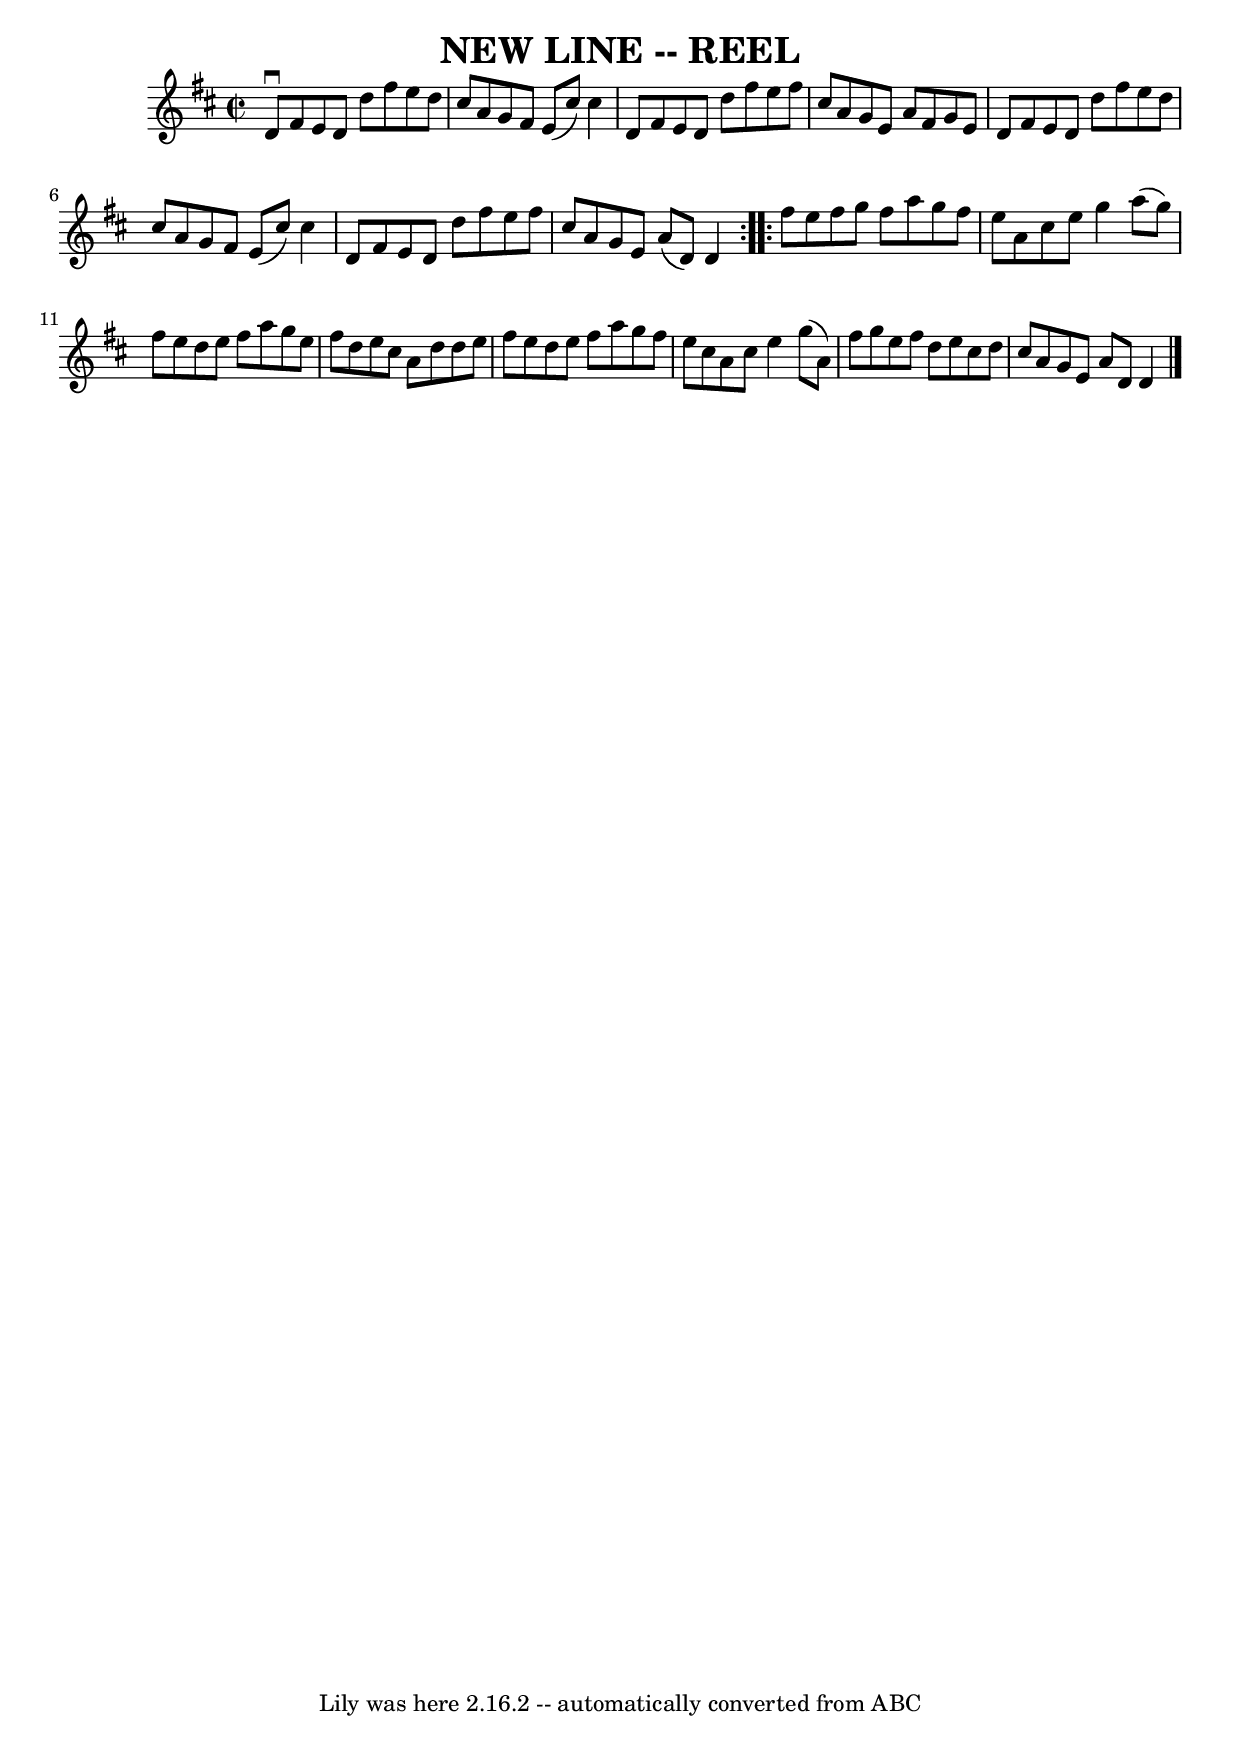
\version "2.16.2"
\include "Mammoth.ily"
\header {
  %% book = "Ryan's Mammoth Collection of Fiddle Tunes"
  crossRefNumber = "1"
  footnotes = ""
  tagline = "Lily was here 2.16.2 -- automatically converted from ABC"
  title = "NEW LINE -- REEL"

}
voicedefault =  {



  \repeat volta 2 {

    \override Staff.TimeSignature #'style = #'C
    \time 2/2 
    \key d \major
    d'8^\downbow fis'8 e'8 d'8 d''8    
    fis''8 e''8 d''8    |
    cis''8 a'8 g'8 fis'8 e'8 (
    cis''8) cis''4    |
    d'8 fis'8 e'8 d'8 d''8 fis''8  
    e''8 fis''8    |
    cis''8 a'8 g'8 e'8 a'8 fis'8    
    g'8 e'8    |
    |
    d'8 fis'8 e'8 d'8 d''8    
    fis''8 e''8 d''8    |
    cis''8 a'8 g'8 fis'8 e'8 (
    cis''8) cis''4    |
    d'8 fis'8 e'8 d'8 d''8 fis''8  
    e''8 fis''8    |
    cis''8 a'8 g'8 e'8 a'8 (d'8)   
    d'4    
  }     
  \repeat volta 2 {
    fis''8 e''8 fis''8 g''8 fis''8    
    a''8 g''8 fis''8    |
    e''8 a'8 cis''8 e''8 g''4    
    a''8 (g''8)   |
    fis''8 e''8 d''8 e''8 fis''8 a''8 
    g''8 e''8    |
    fis''8 d''8 e''8 cis''8 a'8 d''8   
    d''8 e''8    |
    |
    fis''8 e''8 d''8 e''8    
    fis''8 a''8 g''8 fis''8    |
    e''8 cis''8 a'8 cis''8  
    e''4 g''8 (a'8)   |
    fis''8 g''8 e''8 fis''8    
    d''8 e''8 cis''8 d''8    |
    cis''8 a'8 g'8 e'8 a'8 
    d'8 d'4      \bar "|."   
  }

}

\score{
  <<

    \context Staff="default"
    {
      \voicedefault 
      
    }

  >>
  \layout {
    
  }
  \midi {
  }

}
